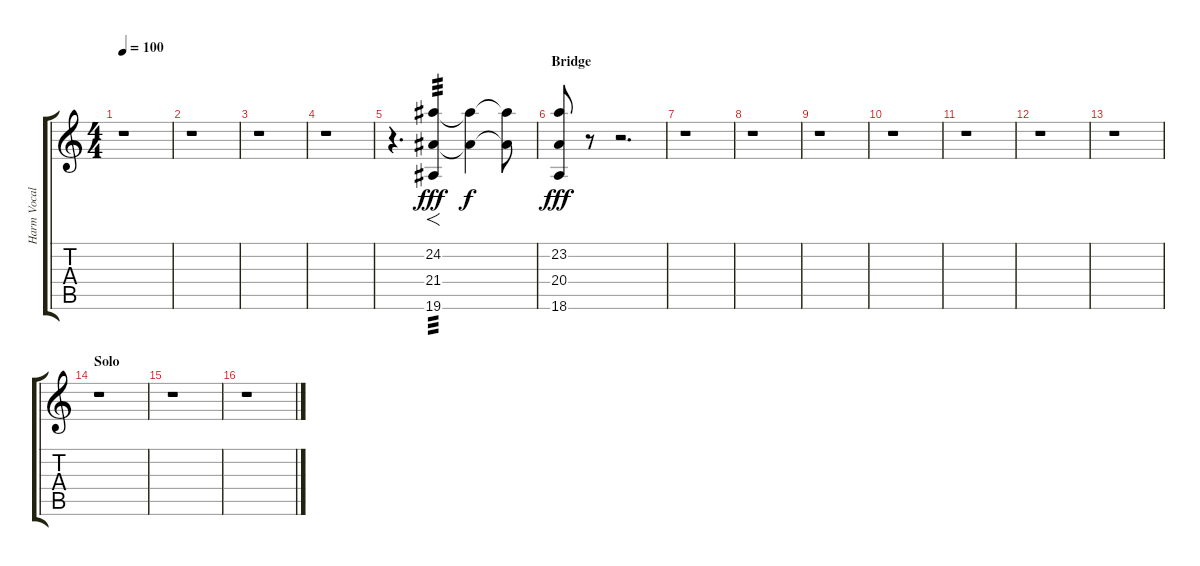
\track ("Harm Vocal" "Harm Vocal") {instrument lead8bassandlead}
\staff {score tabs}
\tuning (Eb4 Bb3 Gb3 Db3 Ab2 Eb2) {hide}
\ts (4 4)
\tempo 100
\clef g2
\ks c
r.1{dy f} |
r.1 |
r.1 |
r.1 |
r.4{d balance 7} (24.2 21.4 19.6).4{f tp 3 dy fff} (24.2{t} 21.4{t}).4{dy f balance 9} (24.2{t} 21.4{t}).8 |
\section ("" "Bridge")
(23.2 20.4 18.6).8{dy fff} r.8 r.2{d} |
r.1 |
r.1 |
r.1 |
r.1 |
r.1 |
r.1 |
r.1 |
\section ("" "Solo")
r.1 |
r.1 |
r.1
